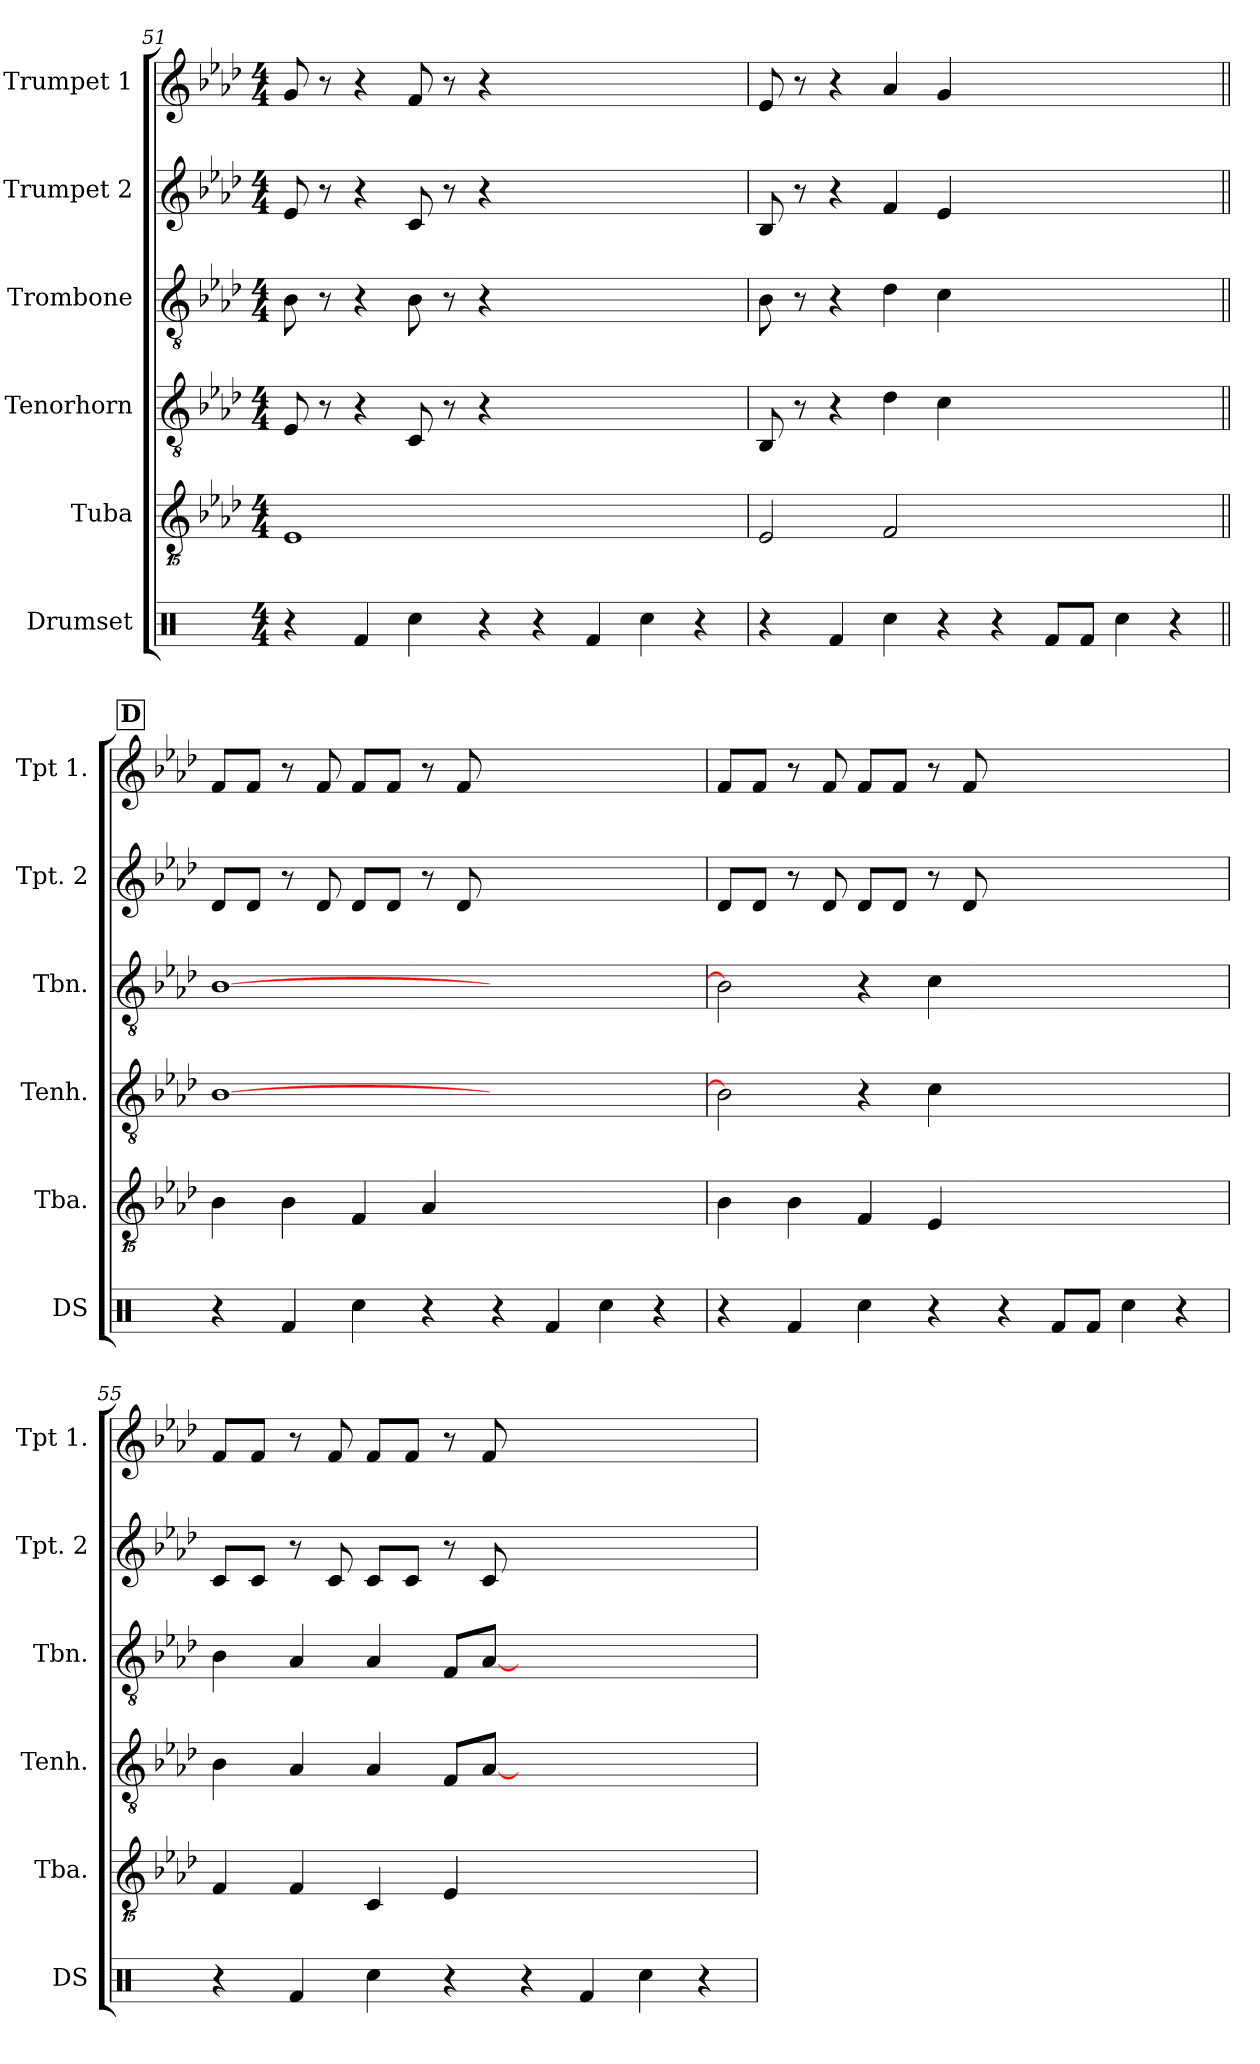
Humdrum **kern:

**kern	**kern	**kern	**kern	**kern	**kern
*part6	*part5	*part4	*part3	*part2	*part1
*staff6	*staff5	*staff4	*staff3	*staff2	*staff1
*I"Drumset	*I"Tuba	*I"Tenorhorn	*I"Trombone	*I"Trumpet 2	*I"Trumpet 1
*I'DS	*I'Tba.	*I'Tenh.	*I'Tbn.	*I'Tpt. 2	*I'Tpt 1.
*clefX	*clefGvv2	*clefGv2	*clefGv2	*clefG2	*clefG2
*k[]	*k[b-e-a-d-]	*k[b-e-a-d-]	*k[b-e-a-d-]	*k[b-e-a-d-]	*k[b-e-a-d-]
*M4/4	*M4/4	*M4/4	*M4/4	*M4/4	*M4/4
=51	=51	=51	=51	=51	=51
4r	1EE-	8E-	8B-	8e-	8g
.	.	8r	8r	8r	8r
4Rf	.	4r	4r	4r	4r
4Rcc	.	8C	8B-	8c	8f
.	.	8r	8r	8r	8r
4r	.	4r	4r	4r	4r
4r	1ryy	1ryy	1ryy	1ryy	1ryy
4Rf	.	.	.	.	.
4Rcc	.	.	.	.	.
4r	.	.	.	.	.
=52	=52	=52	=52	=52	=52
4r	2EE-	8BB-	8B-	8B-	8e-
.	.	8r	8r	8r	8r
4Rf	.	4r	4r	4r	4r
4Rcc	2FF	4d-	4d-	4f	4a-
4r	.	4c	4c	4e-	4g
4r	1ryy	1ryy	1ryy	1ryy	1ryy
8RfL	.	.	.	.	.
8RfJ	.	.	.	.	.
4Rcc	.	.	.	.	.
4r	.	.	.	.	.
!!LO:REH:place=s1:a:B:fs=14:t=D
=53||	=53||	=53||	=53||	=53||	=53||
4r	4BB-	[1B-	[1B-	8d-L	8fL
.	.	.	.	8d-J	8fJ
4Rf	4BB-	.	.	8r	8r
.	.	.	.	8d-	8f
4Rcc	4FF	.	.	8d-L	8fL
.	.	.	.	8d-J	8fJ
4r	4AA-	.	.	8r	8r
.	.	.	.	8d-	8f
4r	1ryy	1ryy	1ryy	1ryy	1ryy
4Rf	.	.	.	.	.
4Rcc	.	.	.	.	.
4r	.	.	.	.	.
=54	=54	=54	=54	=54	=54
4r	4BB-	2B-]	2B-]	8d-L	8fL
.	.	.	.	8d-J	8fJ
4Rf	4BB-	.	.	8r	8r
.	.	.	.	8d-	8f
4Rcc	4FF	4r	4r	8d-L	8fL
.	.	.	.	8d-J	8fJ
4r	4EE-	4c	4c	8r	8r
.	.	.	.	8d-	8f
4r	1ryy	1ryy	1ryy	1ryy	1ryy
8RfL	.	.	.	.	.
8RfJ	.	.	.	.	.
4Rcc	.	.	.	.	.
4r	.	.	.	.	.
=55	=55	=55	=55	=55	=55
4r	4FF	4B-	4B-	8cL	8fL
.	.	.	.	8cJ	8fJ
4Rf	4FF	4A-	4A-	8r	8r
.	.	.	.	8c	8f
4Rcc	4CC	4A-	4A-	8cL	8fL
.	.	.	.	8cJ	8fJ
4r	4EE-	8FL	8FL	8r	8r
.	.	[8A-J	[8A-J	8c	8f
4r	1ryy	1ryy	1ryy	1ryy	1ryy
4Rf	.	.	.	.	.
4Rcc	.	.	.	.	.
4r	.	.	.	.	.
=	=	=	=	=	=
*-	*-	*-	*-	*-	*-
